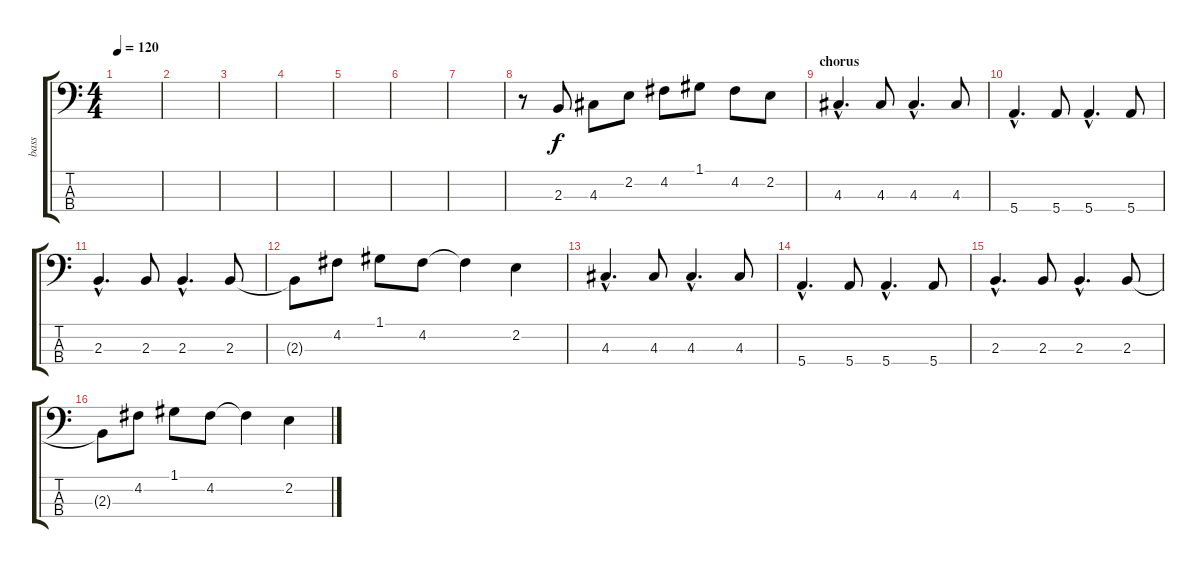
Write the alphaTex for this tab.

\track ("bass" "bass") {instrument electricbassfinger}
\staff {score tabs}
\tuning (G2 D2 A1 E1) {hide}
\ts (4 4)
\tempo 120
\clef f4
\ks c
|
|
|
|
|
|
|
r.8 2.3.8 4.3.8 2.2.8 4.2.8 1.1.8 4.2.8 2.2.8 |
\section ("" "chorus")
4.3{hac}.4{d} 4.3.8 4.3{hac}.4{d} 4.3.8 |
5.4{hac}.4{d} 5.4.8 5.4{hac}.4{d} 5.4.8 |
2.3{hac}.4{d} 2.3.8 2.3{hac}.4{d} 2.3.8 |
2.3{t}.8 4.2.8 1.1.8 4.2.8 4.2{t}.4 2.2.4 |
4.3{hac}.4{d} 4.3.8 4.3{hac}.4{d} 4.3.8 |
5.4{hac}.4{d} 5.4.8 5.4{hac}.4{d} 5.4.8 |
2.3{hac}.4{d} 2.3.8 2.3{hac}.4{d} 2.3.8 |
2.3{t}.8 4.2.8 1.1.8 4.2.8 4.2{t}.4 2.2.4
